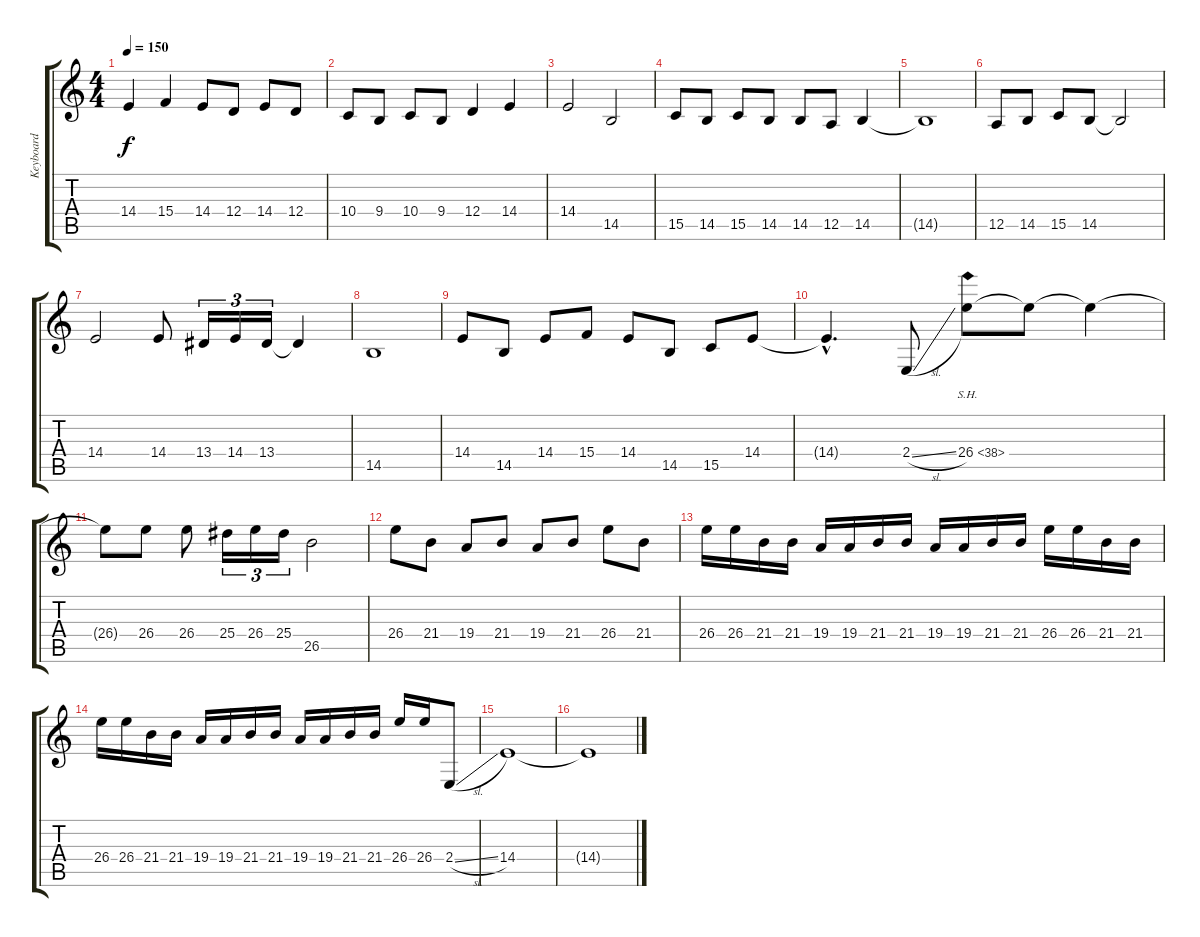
\track ("Keyboard " "Keyboard ") {instrument lead2sawtooth}
\staff {score tabs}
\tuning (E4 B3 G3 D3 A2 D2) {hide}
\ts (4 4)
\tempo 150
\clef g2
\ks c
14.4.4{dy f} 15.4.4 14.4.8 12.4.8 14.4.8 12.4.8 |
10.4.8 9.4.8 10.4.8 9.4.8 12.4.4 14.4.4 |
14.4.2 14.5.2 |
15.5.8 14.5.8 15.5.8 14.5.8 14.5.8 12.5.8 14.5.4 |
14.5{t}.1 |
12.5.8 14.5.8 15.5.8 14.5.8 14.5{t}.2 |
14.4.2 14.4.8 13.4.16{tu (3 2)} 14.4.16{tu (3 2)} 13.4.16{tu (3 2)} 13.4{t}.4 |
14.5.1 |
14.4.8 14.5.8 14.4.8 15.4.8 14.4.8 14.5.8 15.5.8 14.4.8 |
14.4{hac t}.4{d} 2.4{sl}.8 26.4{sh 12}.8 26.4{t}.8 26.4{t}.4 |
26.4{t}.8 26.4.8 26.4.8 25.4.16{tu (3 2)} 26.4.16{tu (3 2)} 25.4.16{tu (3 2)} 26.5.2 |
26.4.8 21.4.8 19.4.8 21.4.8 19.4.8 21.4.8 26.4.8 21.4.8 |
26.4.16 26.4.16 21.4.16 21.4.16 19.4.16 19.4.16 21.4.16 21.4.16 19.4.16 19.4.16 21.4.16 21.4.16 26.4.16 26.4.16 21.4.16 21.4.16 |
26.4.16 26.4.16 21.4.16 21.4.16 19.4.16 19.4.16 21.4.16 21.4.16 19.4.16 19.4.16 21.4.16 21.4.16 26.4.16 26.4.16 2.4{sl}.8 |
14.4.1 |
14.4{t}.1
